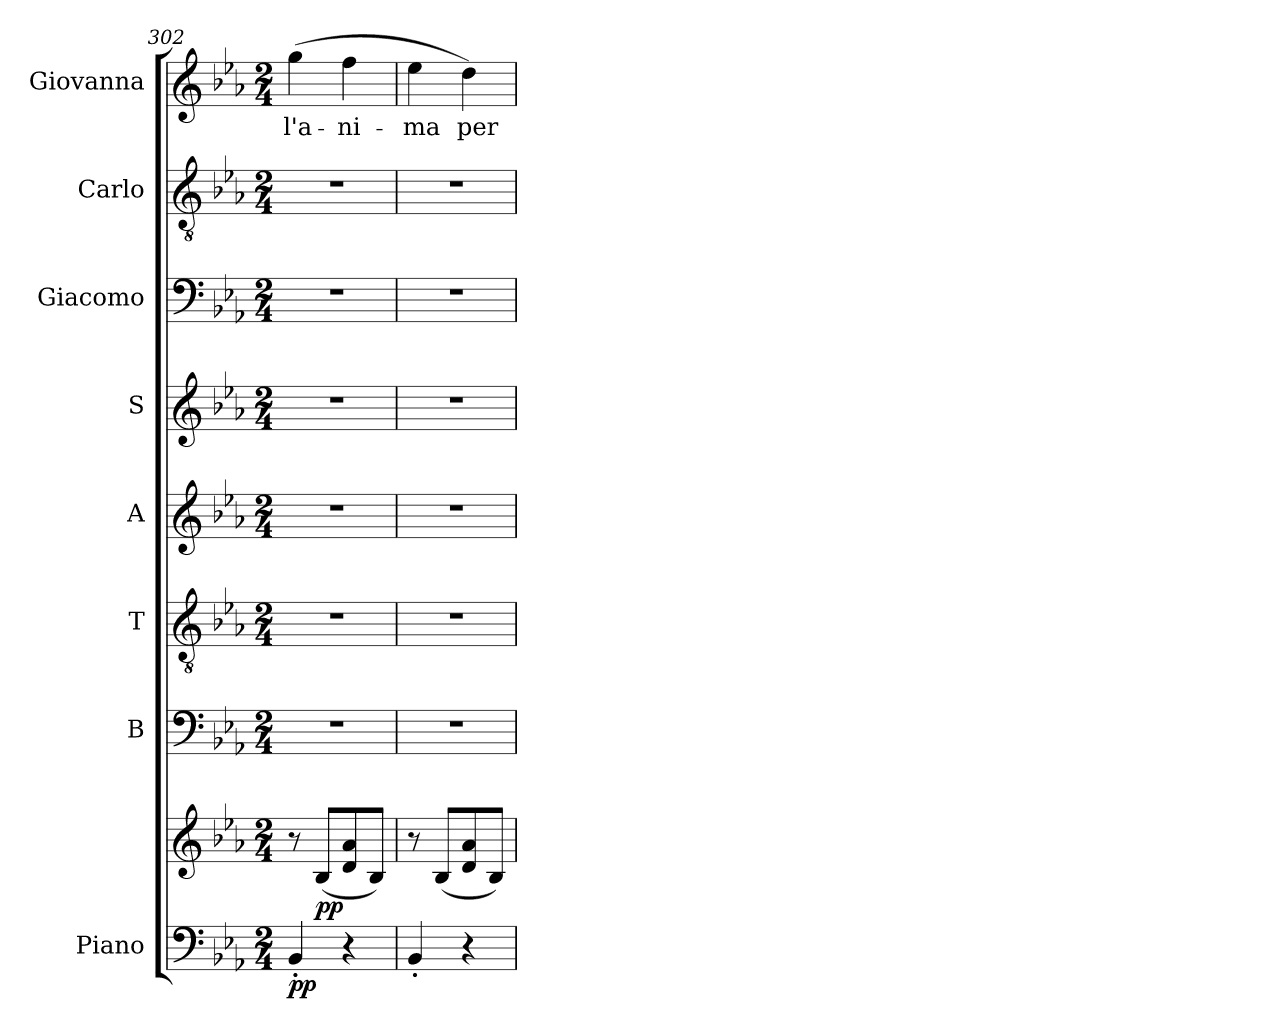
**kern	**kern	**dynam	**kern	**kern	**kern	**kern	**kern	**kern	**kern	**text
*part8	*part8	*part8	*part7	*part6	*part5	*part4	*part3	*part2	*part1	*part1
*staff9	*staff8	*staff8/9	*staff7	*staff6	*staff5	*staff4	*staff3	*staff2	*staff1	*staff1
*I"Piano	*	*	*I"B	*I"T	*I"A	*I"S	*I"Giacomo	*I"Carlo	*I"Giovanna	*
*I'Pno	*	*	*I'B	*I'T	*I'A	*I'S	*	*	*	*
*clefF4	*clefG2	*	*clefF4	*clefGv2	*clefG2	*clefG2	*clefF4	*clefGv2	*clefG2	*
*k[b-e-a-]	*k[b-e-a-]	*	*k[b-e-a-]	*k[b-e-a-]	*k[b-e-a-]	*k[b-e-a-]	*k[b-e-a-]	*k[b-e-a-]	*k[b-e-a-]	*
*M2/4	*M2/4	*	*M2/4	*M2/4	*M2/4	*M2/4	*M2/4	*M2/4	*M2/4	*
=302	=302	=302	=302	=302	=302	=302	=302	=302	=302	=302
!	!	!LO:DY:b=2	!	!	!	!	!	!	!	!LO:LY:b
4BB-'/	8r	pp	2r	2r	2r	2r	2r	2r	(4gg\	l'a-
!	!	!LO:DY:b	!	!	!	!	!	!	!	!
.	(8B-/L	pp	.	.	.	.	.	.	.	.
!	!	!	!	!	!	!	!	!	!	!LO:LY:b
4r	8d/ 8a-/	.	.	.	.	.	.	.	4ff\	-ni-
.	8B-/J)	.	.	.	.	.	.	.	.	.
=303	=303	=303	=303	=303	=303	=303	=303	=303	=303	=303
!	!	!	!	!	!	!	!	!	!	!LO:LY:b
4BB-'/	8r	.	2r	2r	2r	2r	2r	2r	4ee-\	-ma
.	(8B-/L	.	.	.	.	.	.	.	.	.
!	!	!	!	!	!	!	!	!	!	!LO:LY:b
4r	8d/ 8a-/	.	.	.	.	.	.	.	4dd\)	per-
.	8B-/J)	.	.	.	.	.	.	.	.	.
=	=	=	=	=	=	=	=	=	=	=
*-	*-	*-	*-	*-	*-	*-	*-	*-	*-	*-
